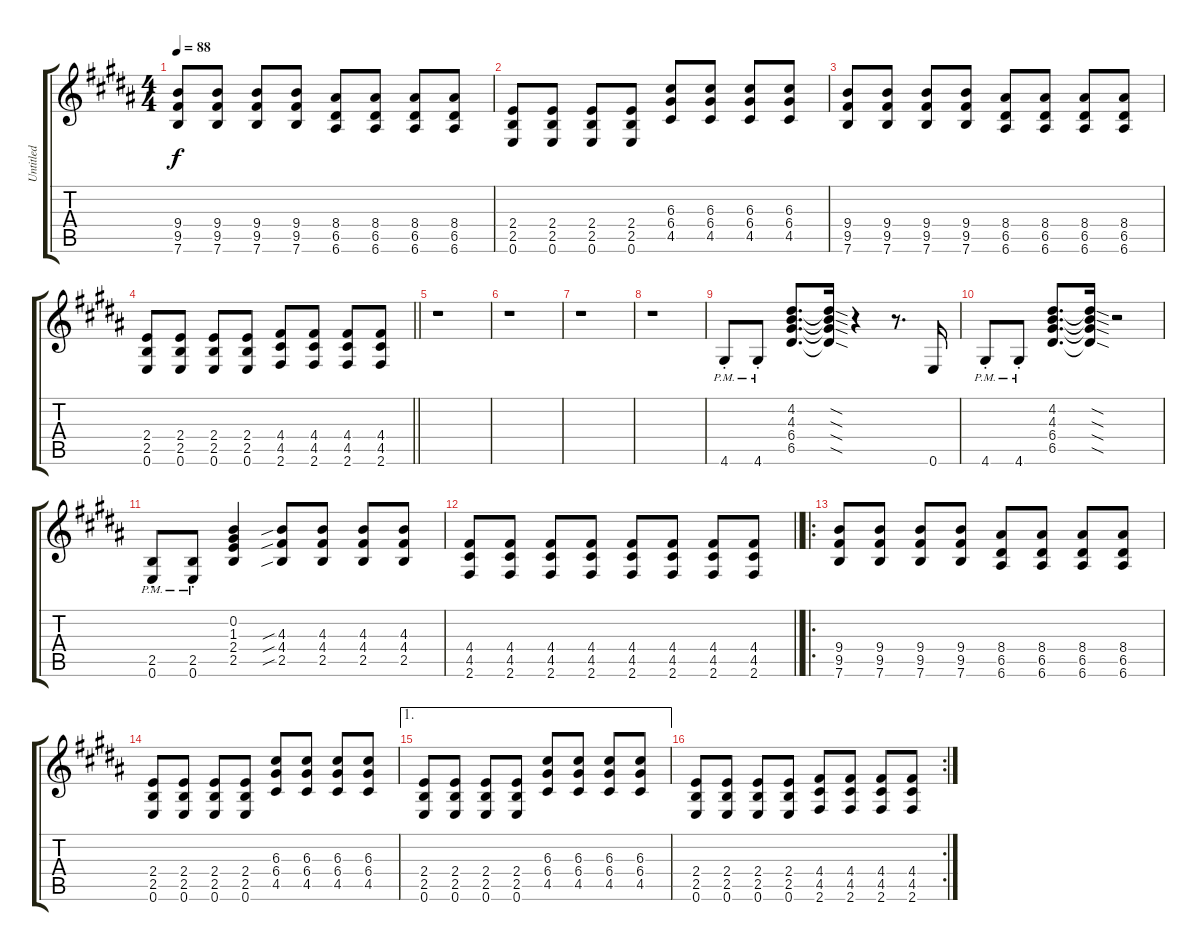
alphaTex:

\track ("Untitled" "Untitled") {instrument distortionguitar}
\staff {score tabs}
\tuning (E4 B3 G3 D3 A2 E2) {hide}
\ts (4 4)
\tempo 88
\clef g2
\ks b
(9.4 9.5 7.6).8{dy f instrument distortionguitar} (9.4 9.5 7.6).8 (9.4 9.5 7.6).8 (9.4 9.5 7.6).8 (8.4 6.5 6.6).8 (8.4 6.5 6.6).8 (8.4 6.5 6.6).8 (8.4 6.5 6.6).8 |
\ks g#minor
(2.4 2.5 0.6).8 (2.4 2.5 0.6).8 (2.4 2.5 0.6).8 (2.4 2.5 0.6).8 (6.3 6.4 4.5).8 (6.3 6.4 4.5).8 (6.3 6.4 4.5).8 (6.3 6.4 4.5).8 |
\ks b
(9.4 9.5 7.6).8 (9.4 9.5 7.6).8 (9.4 9.5 7.6).8 (9.4 9.5 7.6).8 (8.4 6.5 6.6).8 (8.4 6.5 6.6).8 (8.4 6.5 6.6).8 (8.4 6.5 6.6).8 |
\barLineRight lightlight
\ks g#minor
(2.4 2.5 0.6).8 (2.4 2.5 0.6).8 (2.4 2.5 0.6).8 (2.4 2.5 0.6).8 (4.4 4.5 2.6).8 (4.4 4.5 2.6).8 (4.4 4.5 2.6).8 (4.4 4.5 2.6).8 |
\ks b
r.1 |
\ks g#minor
r.1 |
r.1 |
r.1 |
\ks b
4.6{pm st}.8 4.6{pm st}.8 (4.2 4.3 6.4 6.5).8{d} (4.2{sod t} 4.3{sod t} 6.4{sod t} 6.5{sod t}).16 r.4 r.8{d} 0.6.16 |
\ks g#minor
4.6{pm st}.8 4.6{pm st}.8 (4.2 4.3 6.4 6.5).8{d} (4.2{sod t} 4.3{sod t} 6.4{sod t} 6.5{sod t}).16 r.2 |
\ks b
(2.5{pm st} 0.6{pm st}).8 (2.5{pm st} 0.6{pm st}).8 (0.2 1.3 2.4 2.5).4 (4.3{sib} 4.4{sib} 2.5{sib}).8 (4.3 4.4 2.5).8 (4.3 4.4 2.5).8 (4.3 4.4 2.5).8 |
\barLineRight lightlight
\ks g#minor
(4.4 4.5 2.6).8 (4.4 4.5 2.6).8 (4.4 4.5 2.6).8 (4.4 4.5 2.6).8 (4.4 4.5 2.6).8 (4.4 4.5 2.6).8 (4.4 4.5 2.6).8 (4.4 4.5 2.6).8 |
\ro
\ks b
(9.4 9.5 7.6).8 (9.4 9.5 7.6).8 (9.4 9.5 7.6).8 (9.4 9.5 7.6).8 (8.4 6.5 6.6).8 (8.4 6.5 6.6).8 (8.4 6.5 6.6).8 (8.4 6.5 6.6).8 |
\ks g#minor
(2.4 2.5 0.6).8 (2.4 2.5 0.6).8 (2.4 2.5 0.6).8 (2.4 2.5 0.6).8 (6.3 6.4 4.5).8 (6.3 6.4 4.5).8 (6.3 6.4 4.5).8 (6.3 6.4 4.5).8 |
\ae 1
\ks b
(2.4 2.5 0.6).8 (2.4 2.5 0.6).8 (2.4 2.5 0.6).8 (2.4 2.5 0.6).8 (6.3 6.4 4.5).8 (6.3 6.4 4.5).8 (6.3 6.4 4.5).8 (6.3 6.4 4.5).8 |
\rc 2
\ks g#minor
(2.4 2.5 0.6).8 (2.4 2.5 0.6).8 (2.4 2.5 0.6).8 (2.4 2.5 0.6).8 (4.4 4.5 2.6).8 (4.4 4.5 2.6).8 (4.4 4.5 2.6).8 (4.4 4.5 2.6).8
